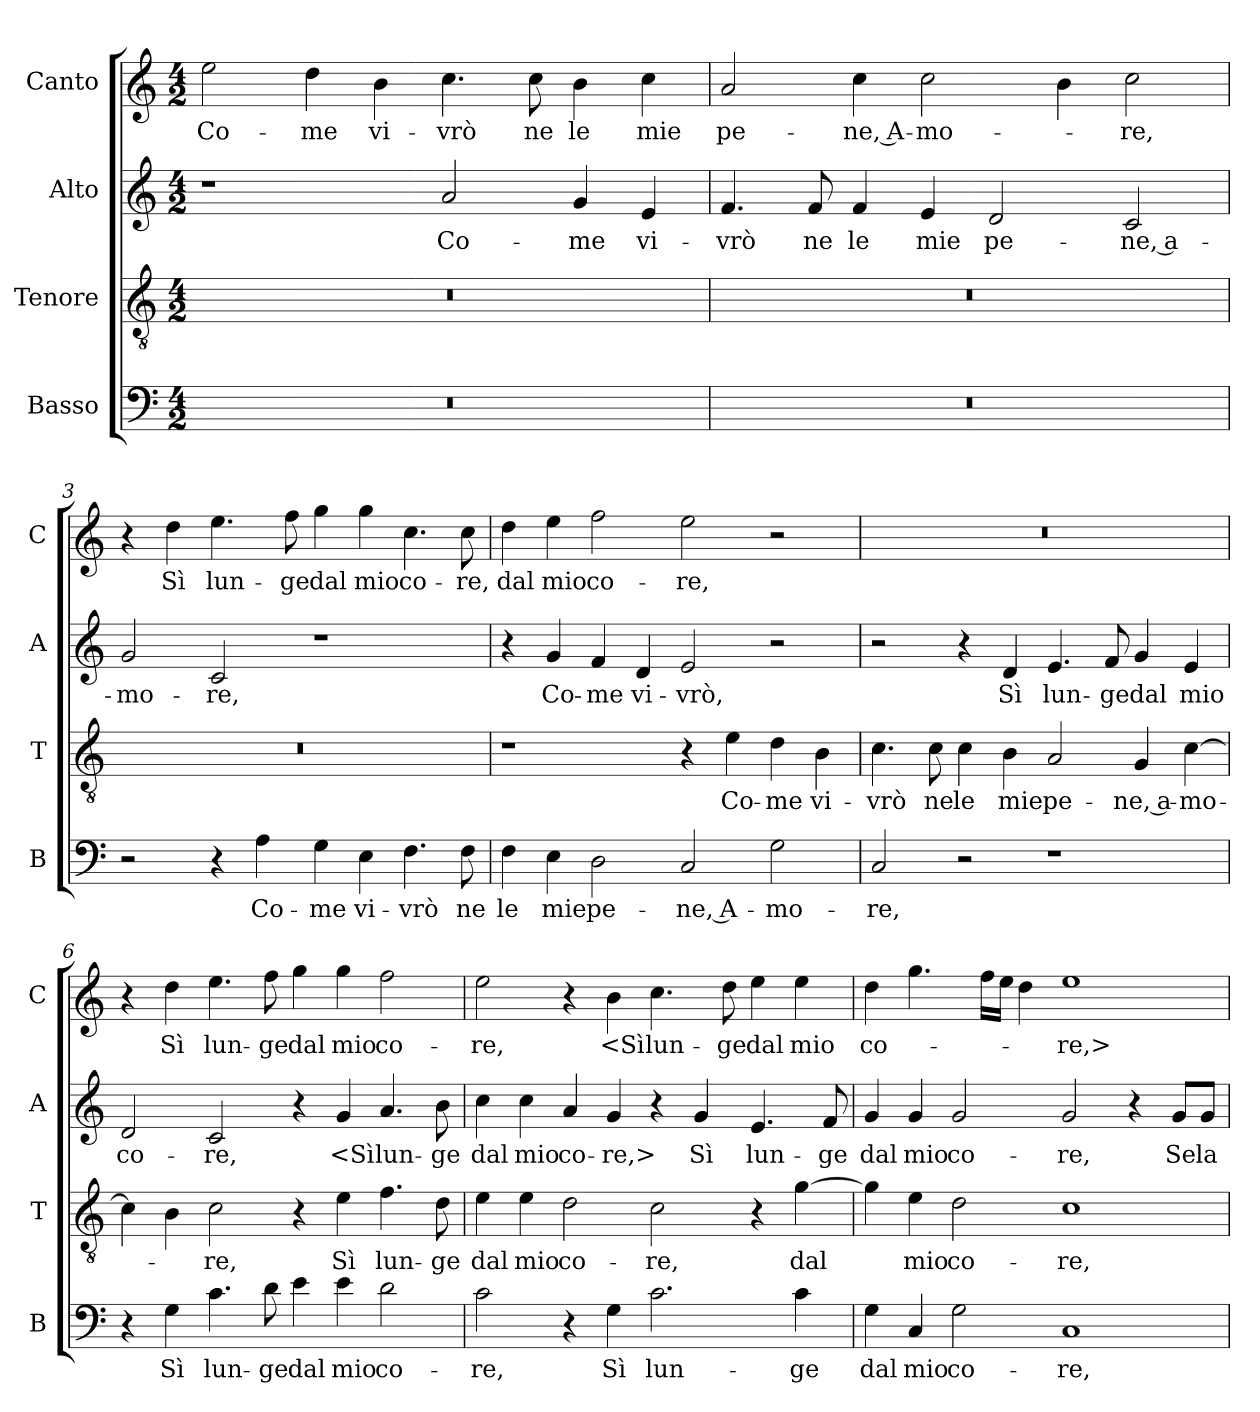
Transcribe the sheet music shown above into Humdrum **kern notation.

**kern	**text	**kern	**text	**kern	**text	**kern	**text
*part4	*part4	*part3	*part3	*part2	*part2	*part1	*part1
*staff4	*staff4	*staff3	*staff3	*staff2	*staff2	*staff1	*staff1
*I"Basso	*	*I"Tenore	*	*I"Alto	*	*I"Canto	*
*I'B	*	*I'T	*	*I'A	*	*I'C	*
*clefF4	*	*clefGv2	*	*clefG2	*	*clefG2	*
*k[]	*	*k[]	*	*k[]	*	*k[]	*
*C:	*	*C:	*	*C:	*	*C:	*
*M4/2	*	*M4/2	*	*M4/2	*	*M4/2	*
=1	=1	=1	=1	=1	=1	=1	=1
0r	.	0r	.	1r	.	2ee	Co-
.	.	.	.	.	.	4dd	-me
.	.	.	.	.	.	4b	vi-
.	.	.	.	2a	Co-	4.cc	-vrò
.	.	.	.	.	.	8cc	ne
.	.	.	.	4g	-me	4b	le
.	.	.	.	4e	vi-	4cc	mie
=2	=2	=2	=2	=2	=2	=2	=2
0r	.	0r	.	4.f	-vrò	2a	pe-
.	.	.	.	8f	ne	.	.
.	.	.	.	4f	le	4cc	-ne, A-
.	.	.	.	4e	mie	2cc	-mo-
.	.	.	.	2d	pe-	.	.
.	.	.	.	.	.	4b	.
.	.	.	.	2c	-ne, a-	2cc	-re,
=3	=3	=3	=3	=3	=3	=3	=3
2r	.	0r	.	2g	-mo-	4r	.
.	.	.	.	.	.	4dd	Sì
4r	.	.	.	2c	-re,	4.ee	lun-
4A	Co-	.	.	.	.	.	.
.	.	.	.	.	.	8ff	-ge
4G	-me	.	.	1r	.	4gg	dal
4E	vi-	.	.	.	.	4gg	mio
4.F	-vrò	.	.	.	.	4.cc	co-
8F	ne	.	.	.	.	8cc	-re,
=4	=4	=4	=4	=4	=4	=4	=4
4F	le	1r	.	4r	.	4dd	dal
4E	mie	.	.	4g	Co-	4ee	mio
2D	pe-	.	.	4f	-me	2ff	co-
.	.	.	.	4d	vi-	.	.
2C	-ne, A-	4r	.	2e	-vrò,	2ee	-re,
.	.	4e	Co-	.	.	.	.
2G	-mo-	4d	-me	2r	.	2r	.
.	.	4B	vi-	.	.	.	.
=5	=5	=5	=5	=5	=5	=5	=5
2C	-re,	4.c	-vrò	2r	.	0r	.
.	.	8c	ne	.	.	.	.
2r	.	4c	le	4r	.	.	.
.	.	4B	mie	4d	Sì	.	.
1r	.	2A	pe-	4.e	lun-	.	.
.	.	.	.	8f	-ge	.	.
.	.	4G	-ne, a-	4g	dal	.	.
.	.	[4c	-mo-	4e	mio	.	.
=6	=6	=6	=6	=6	=6	=6	=6
4r	.	4c]	.	2d	co-	4r	.
4G	Sì	4B	.	.	.	4dd	Sì
4.c	lun-	2c	-re,	2c	-re,	4.ee	lun-
8d	-ge	.	.	.	.	8ff	-ge
4e	dal	4r	.	4r	.	4gg	dal
4e	mio	4e	Sì	4g	<Sì	4gg	mio
2d	co-	4.f	lun-	4.a	lun-	2ff	co-
.	.	8d	-ge	8b	-ge	.	.
=7	=7	=7	=7	=7	=7	=7	=7
2c	-re,	4e	dal	4cc	dal	2ee	-re,
.	.	4e	mio	4cc	mio	.	.
4r	.	2d	co-	4a	co-	4r	.
4G	Sì	.	.	4g	-re,>	4b	<Sì
2.c	lun-	2c	-re,	4r	.	4.cc	lun-
.	.	.	.	4g	Sì	.	.
.	.	.	.	.	.	8dd	-ge
.	.	4r	.	4.e	lun-	4ee	dal
4c	-ge	[4g	dal	.	.	4ee	mio
.	.	.	.	8f	-ge	.	.
=8	=8	=8	=8	=8	=8	=8	=8
4G	dal	4g]	.	4g	dal	4dd	co-
4C	mio	4e	mio	4g	mio	4.gg	.
2G	co-	2d	co-	2g	co-	.	.
.	.	.	.	.	.	16ffLL	.
.	.	.	.	.	.	16eeJJ	.
.	.	.	.	.	.	4dd	.
1C	-re,	1c	-re,	2g	-re,	1ee	-re,>
.	.	.	.	4r	.	.	.
.	.	.	.	8g/L	Se	.	.
.	.	.	.	8g/J	la	.	.
=	=	=	=	=	=	=	=
*-	*-	*-	*-	*-	*-	*-	*-
